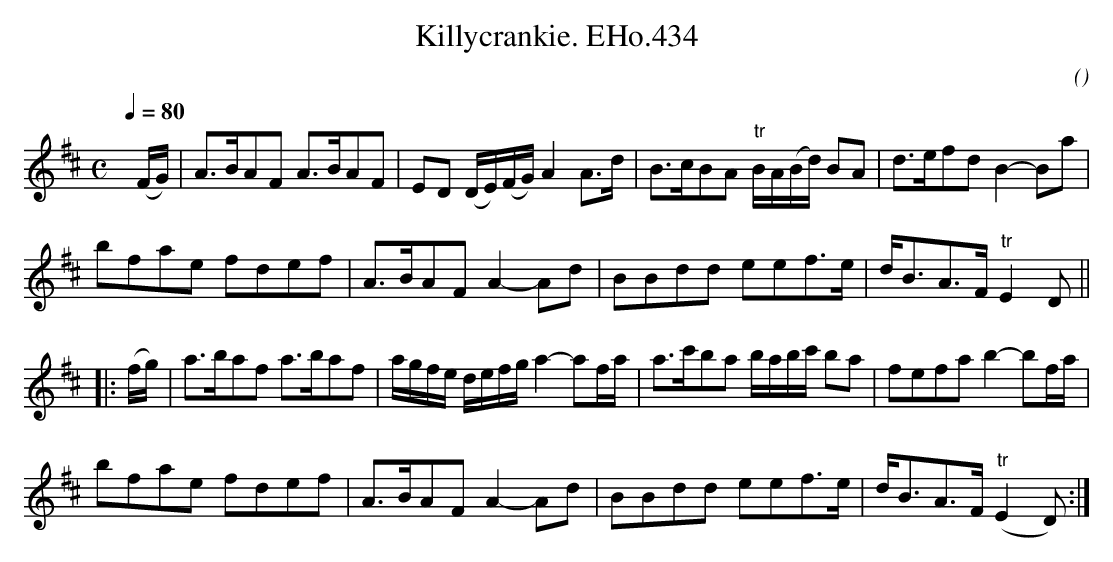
X:1
T:Killycrankie. EHo.434
M:C
L:1/8
Q:1/4=80
C:
O:
K:D
y(F/G/) | A>BAF A>BAF | ED (D/E/)(F/G/) A2A>d | B>cBA "tr"B/A/(B/d/) BA | d>efd B2-Ba |
bfae fdef | A>BAF A2-Ad | BBdd eef>e | d<BA>F "tr"E2D ||
|: (f/g/) | a>baf a>baf | a/g/f/e/ d/e/f/g/ a2-af/a/ | a>c'ba b/a/b/c'/ ba | fefa b2-bf/a/ |
bfae fdef | A>BAF A2-Ad | BBdd eef>e | d<BA>F "tr"(E2D) :|
